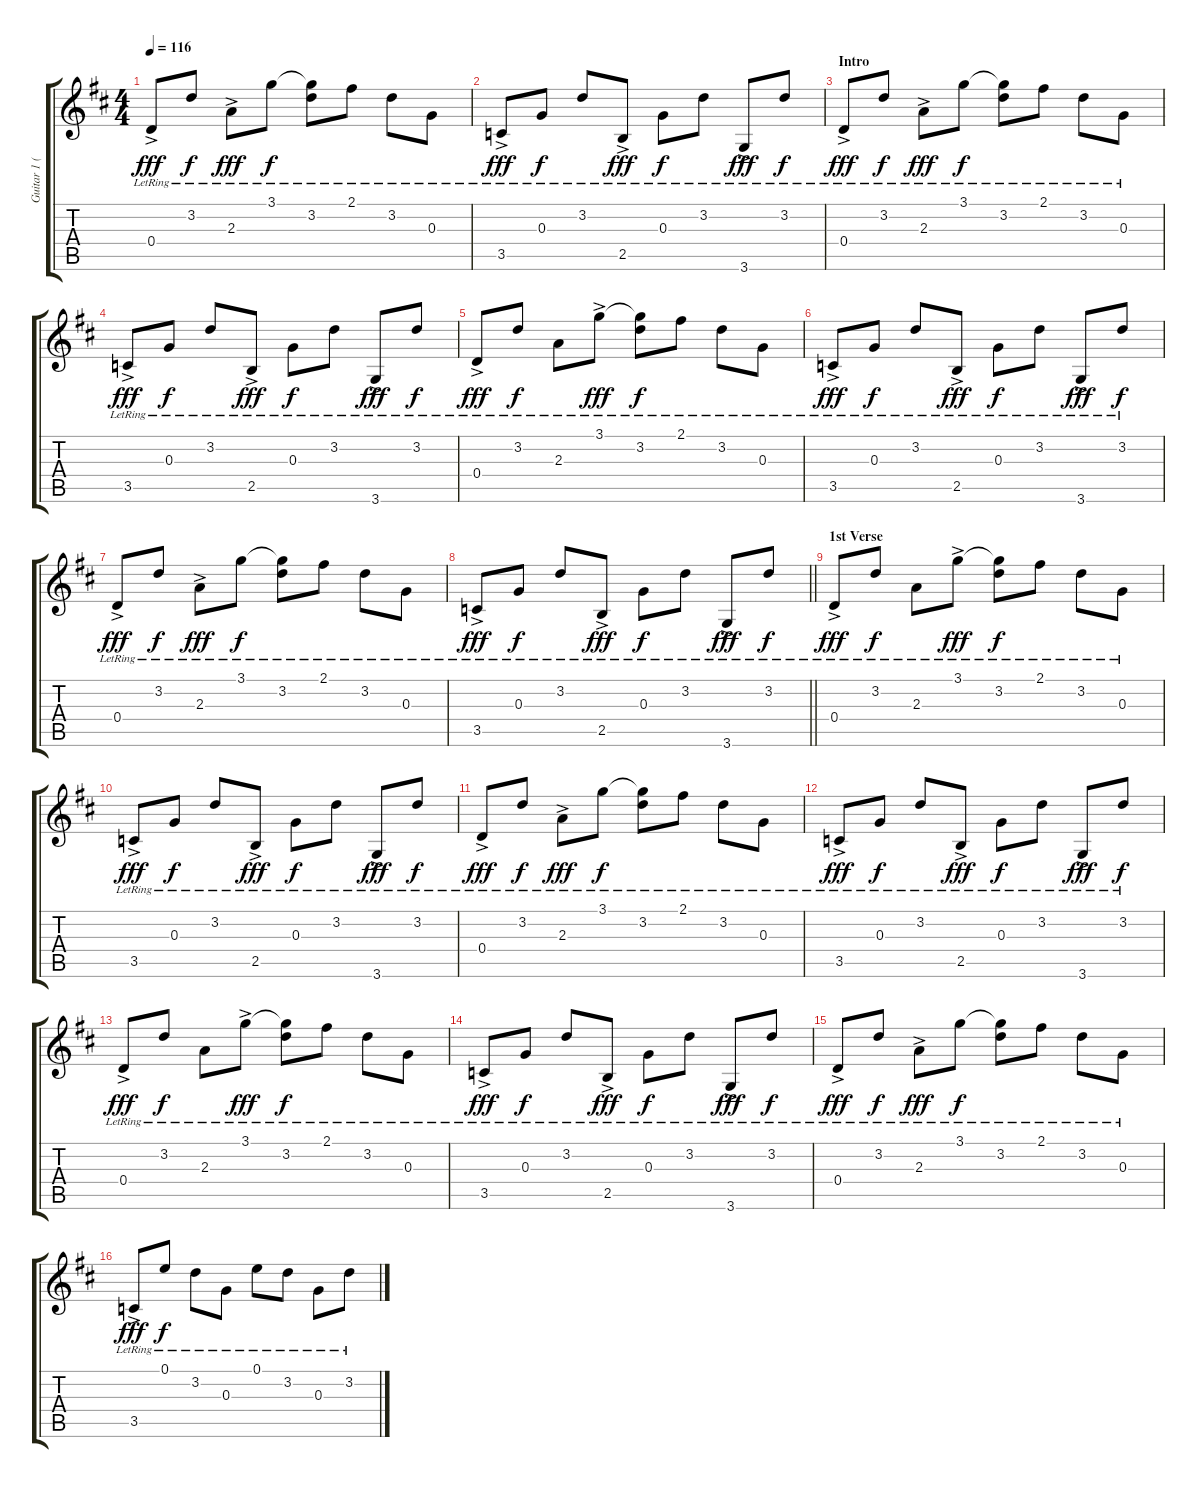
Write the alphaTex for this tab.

\track ("Guitar 1 (Steel)" "Guitar 1 (") {instrument acousticguitarsteel}
\staff {score tabs}
\tuning (E4 B3 G3 D3 A2 E2) {hide}
\ts (4 4)
\tempo 116
\clef g2
\ks d
0.4{ac lr}.8{dy fff volume 0 instrument acousticguitarsteel} 3.2{lr}.8{dy f volume 9 instrument acousticguitarsteel} 2.3{ac lr}.8{dy fff} 3.1{lr}.8{dy f} (3.1{t} 3.2{lr}).8 2.1{lr}.8 3.2{lr}.8 0.3{lr}.8 |
3.5{ac lr}.8{dy fff} 0.3{lr}.8{dy f} 3.2{lr}.8 2.5{ac lr}.8{dy fff} 0.3{lr}.8{dy f} 3.2{lr}.8 3.6{ac lr}.8{dy fff} 3.2{lr}.8{dy f} |
\section ("" "Intro")
0.4{ac lr}.8{dy fff} 3.2{lr}.8{dy f} 2.3{ac lr}.8{dy fff} 3.1{lr}.8{dy f} (3.1{t} 3.2{lr}).8 2.1{lr}.8 3.2{lr}.8 0.3{lr}.8 |
3.5{ac lr}.8{dy fff} 0.3{lr}.8{dy f} 3.2{lr}.8 2.5{ac lr}.8{dy fff} 0.3{lr}.8{dy f} 3.2{lr}.8 3.6{ac lr}.8{dy fff} 3.2{lr}.8{dy f} |
0.4{ac lr}.8{dy fff} 3.2{lr}.8{dy f} 2.3{lr}.8 3.1{ac lr}.8{dy fff} (3.1{t} 3.2{lr}).8{dy f} 2.1{lr}.8 3.2{lr}.8 0.3{lr}.8 |
3.5{ac lr}.8{dy fff} 0.3{lr}.8{dy f} 3.2{lr}.8 2.5{ac lr}.8{dy fff} 0.3{lr}.8{dy f} 3.2{lr}.8 3.6{ac lr}.8{dy fff} 3.2{lr}.8{dy f} |
0.4{ac lr}.8{dy fff} 3.2{lr}.8{dy f} 2.3{ac lr}.8{dy fff} 3.1{lr}.8{dy f} (3.1{t} 3.2{lr}).8 2.1{lr}.8 3.2{lr}.8 0.3{lr}.8 |
\barLineRight lightlight
3.5{ac lr}.8{dy fff} 0.3{lr}.8{dy f} 3.2{lr}.8 2.5{ac lr}.8{dy fff} 0.3{lr}.8{dy f} 3.2{lr}.8 3.6{ac lr}.8{dy fff} 3.2{lr}.8{dy f} |
\section ("" "1st Verse")
0.4{ac lr}.8{dy fff} 3.2{lr}.8{dy f} 2.3{lr}.8 3.1{ac lr}.8{dy fff} (3.1{t} 3.2{lr}).8{dy f} 2.1{lr}.8 3.2{lr}.8 0.3{lr}.8 |
3.5{ac lr}.8{dy fff} 0.3{lr}.8{dy f} 3.2{lr}.8 2.5{ac lr}.8{dy fff} 0.3{lr}.8{dy f} 3.2{lr}.8 3.6{ac lr}.8{dy fff} 3.2{lr}.8{dy f} |
0.4{ac lr}.8{dy fff} 3.2{lr}.8{dy f} 2.3{ac lr}.8{dy fff} 3.1{lr}.8{dy f} (3.1{t} 3.2{lr}).8 2.1{lr}.8 3.2{lr}.8 0.3{lr}.8 |
3.5{ac lr}.8{dy fff} 0.3{lr}.8{dy f} 3.2{lr}.8 2.5{ac lr}.8{dy fff} 0.3{lr}.8{dy f} 3.2{lr}.8 3.6{ac lr}.8{dy fff} 3.2{lr}.8{dy f} |
0.4{ac lr}.8{dy fff} 3.2{lr}.8{dy f} 2.3{lr}.8 3.1{ac lr}.8{dy fff} (3.1{t} 3.2{lr}).8{dy f} 2.1{lr}.8 3.2{lr}.8 0.3{lr}.8 |
3.5{ac lr}.8{dy fff} 0.3{lr}.8{dy f} 3.2{lr}.8 2.5{ac lr}.8{dy fff} 0.3{lr}.8{dy f} 3.2{lr}.8 3.6{ac lr}.8{dy fff} 3.2{lr}.8{dy f} |
0.4{ac lr}.8{dy fff} 3.2{lr}.8{dy f} 2.3{ac lr}.8{dy fff} 3.1{lr}.8{dy f} (3.1{t} 3.2{lr}).8 2.1{lr}.8 3.2{lr}.8 0.3{lr}.8 |
3.5{ac lr}.8{dy fff} 0.1{lr}.8{dy f} 3.2{lr}.8 0.3{lr}.8 0.1{lr}.8 3.2{lr}.8 0.3{lr}.8 3.2{lr}.8
